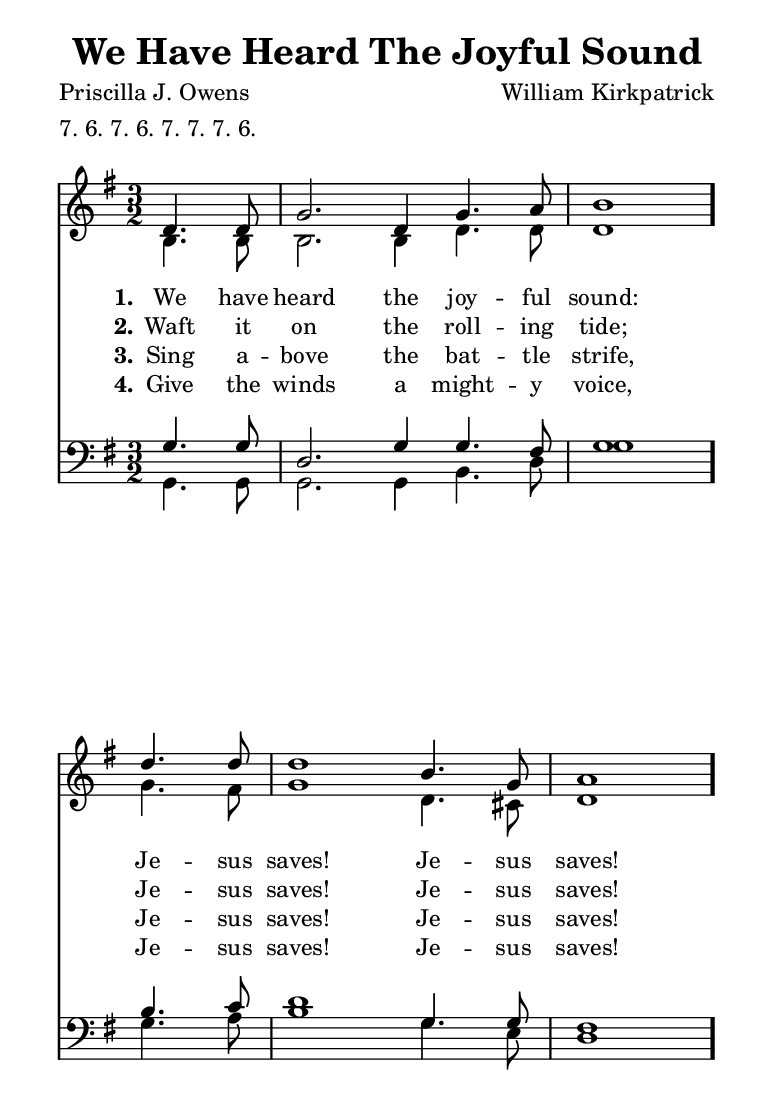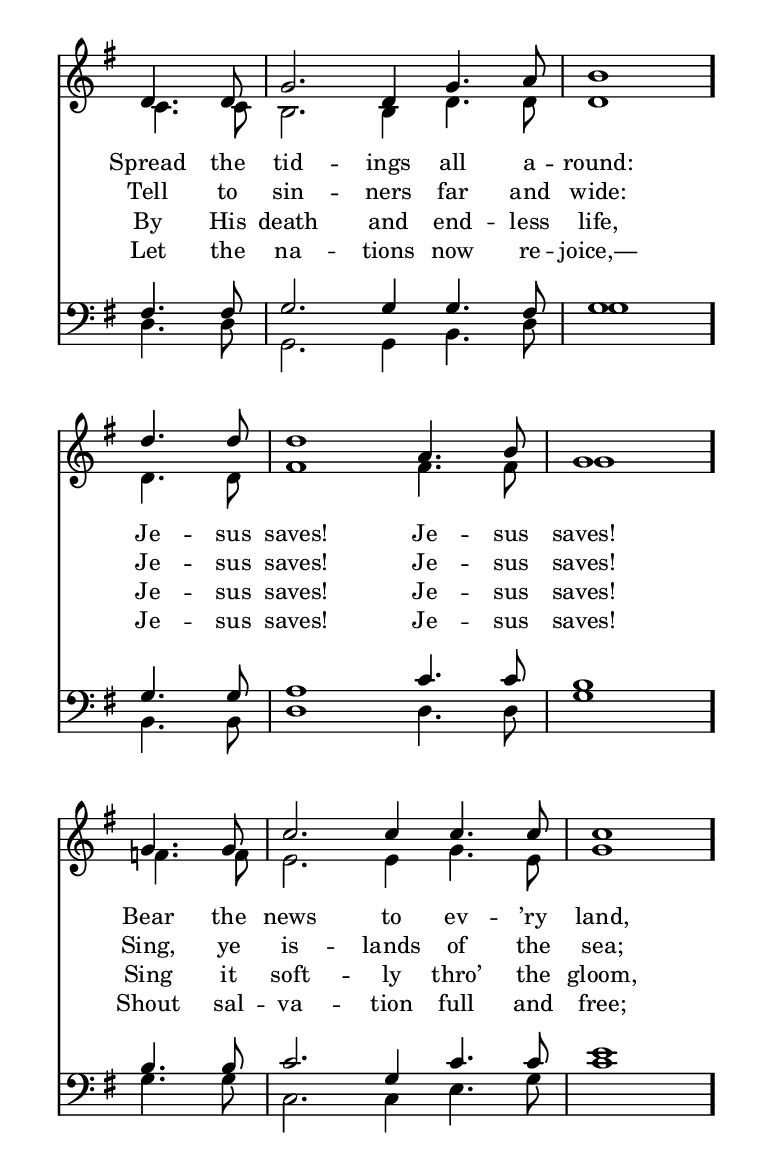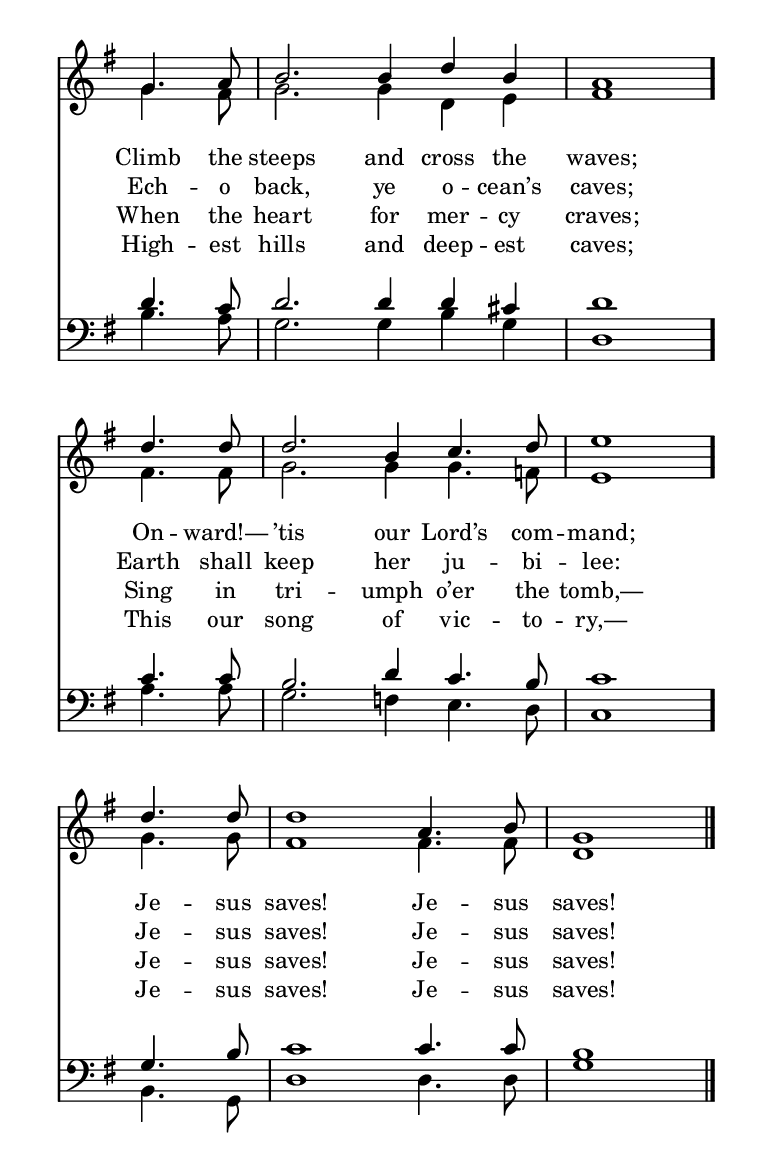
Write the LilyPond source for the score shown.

\include "common/global.ily"
\paper {
  \include "common/paper.ily"
  %ragged-bottom = ##t
  %ragged-last-bottom = ##t
  %systems-per-page = ##f
  %page-count = ##f
}

\header{
  hymnnumber = "132"
  title = "We Have Heard The Joyful Sound"
  tunename = "Jesus Saves"
  meter = "7. 6. 7. 6. 7. 7. 7. 6."
  poet = "Priscilla J. Owens"
  composer = "William Kirkpatrick"
  %copyright = ""
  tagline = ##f
}

% for fermata in MIDI
ta = { \tempo 2=80 }
tb = { \tempo 2=40 }

patternAA = { c4. c8 | c2. c4 c4. c8 | c1 }
patternAB = { c4. c8 | c2. c4 c4  c4 | c1 }

patternBA = { c4. c8 | c1 c4. c8 | c1 }

global = {
  \include "common/overrides.ily"
  \override Staff.TimeSignature.style = #'()
  \time 3/2
  \override Score.MetronomeMark.transparent = ##t % hide all fermata changes too
  \ta
  \key g \major
  \partial 2
  \autoBeamOff
}

notesSoprano = {
\global
\relative c' {

  \changePitch \patternAA { d d | g d g a | b }
  \changePitch \patternBA { d d | d b g | a }
  \changePitch \patternAA { d, d | g d g a | b }
  \changePitch \patternBA { d d | d a b | g }

  \changePitch \patternAA { g g | c c c c | c }
  \changePitch \patternAB { g a | b b d b | a }
  \changePitch \patternAA { d d | d b c d | e }
  \changePitch \patternBA { d d | d a b | g }

  \bar "|."

}
}

notesAlto = {
\global
\relative e' {

  \changePitch \patternAA { b b | b b d d | d }
  \changePitch \patternBA { g fis | g d cis | d }
  \changePitch \patternAA { c c | b b d d | d }
  \changePitch \patternBA { d d | fis fis fis | g }

  \changePitch \patternAA { f f | e e g e | g }
  \changePitch \patternAB { g fis | g g d e | fis }
  \changePitch \patternAA { fis fis | g g g f | e }
  \changePitch \patternBA { g g | fis fis fis | d }

}
}

notesTenor = {
\global
\relative a {

  \changePitch \patternAA { g g | d g g fis | g }
  \changePitch \patternBA { b c | d g, g | fis }
  \changePitch \patternAA { fis fis | g g g fis | g }
  \changePitch \patternBA { g g | a c c | b }

  \changePitch \patternAA { b b | c g c c | e }
  \changePitch \patternAB { d c | d d d cis | d }
  \changePitch \patternAA { c c | b d c b | c }
  \changePitch \patternBA { g b | c c c | b }

}
}

notesBass = {
\global
\relative f, {

  \changePitch \patternAA { g g | g g b d | g }
  \changePitch \patternBA { g a | b g e | d }
  \changePitch \patternAA { d d | g, g b d | g }
  \changePitch \patternBA { b, b | d d d | g }

  \changePitch \patternAA { g g | c, c e g | c }
  \changePitch \patternAB { b a | g g b g | d }
  \changePitch \patternAA { a' a | g f e d | c }
  \changePitch \patternBA { b g | d' d d | g }

}
}

wordsA = \lyricmode {
\set stanza = "1."

We have heard the joy -- ful sound: \bar "."
Je -- sus saves! Je -- sus saves! \bar "." \break
Spread the tid -- ings all a -- round: \bar "."
Je -- sus saves! Je -- sus saves! \bar "." \break
Bear the news to ev -- ’ry land, \bar "."
Climb the steeps and cross the waves; \bar "." \break
On -- ward!— ’tis our Lord’s com -- mand; \bar "."
Je -- sus saves! Je -- sus saves! \bar "." \break

}

wordsB = \lyricmode {
\set stanza = "2."

Waft it on the roll -- ing tide;
Je -- sus saves! Je -- sus saves!
Tell to sin -- ners far and wide:
Je -- sus saves! Je -- sus saves!
Sing, ye is -- lands of the sea;
Ech -- o back, ye o -- cean’s caves;
Earth shall keep her ju -- bi -- lee:
Je -- sus saves! Je -- sus saves!

}

wordsC = \lyricmode {
\set stanza = "3."

Sing a -- bove the bat -- tle strife,
Je -- sus saves! Je -- sus saves!
By His death and end -- less life,
Je -- sus saves! Je -- sus saves!
Sing it soft -- ly thro’ the gloom,
When the heart for mer -- cy craves;
Sing in tri -- umph o’er the tomb,—
Je -- sus saves! Je -- sus saves!

}

wordsD = \lyricmode {
\set stanza = "4."

Give the winds a might -- y voice,
Je -- sus saves! Je -- sus saves!
Let the na -- tions now re -- joice,—
Je -- sus saves! Je -- sus saves!
Shout sal -- va -- tion full and free;
High -- est hills and deep -- est caves;
This our song of vic -- to -- ry,—
Je -- sus saves! Je -- sus saves!

}

\score {
  \context ChoirStaff <<
    \context Staff = upper <<
      \set ChoirStaff.systemStartDelimiter = #'SystemStartBar
      \context Voice  = sopranos { \voiceOne << \notesSoprano >> }
      \context Voice  = altos { \voiceTwo << \notesAlto >> }
      \context Lyrics = one   \lyricsto sopranos \wordsA
      \context Lyrics = two   \lyricsto sopranos \wordsB
      \context Lyrics = three \lyricsto sopranos \wordsC
      \context Lyrics = four  \lyricsto sopranos \wordsD
    >>
    \context Staff = men <<
      \clef bass
      \context Voice  = tenors { \voiceOne << \notesTenor >> }
      \context Voice  = basses { \voiceTwo << \notesBass >> }
    >>
  >>
  \layout {
    \include "common/layout.ily"
  }
  \midi{
    \include "common/midi.ily"
  }
}

\version "2.18.0"  % necessary for upgrading to future LilyPond versions.

% vi:set et ts=2 sw=2 ai nocindent syntax=lilypond
